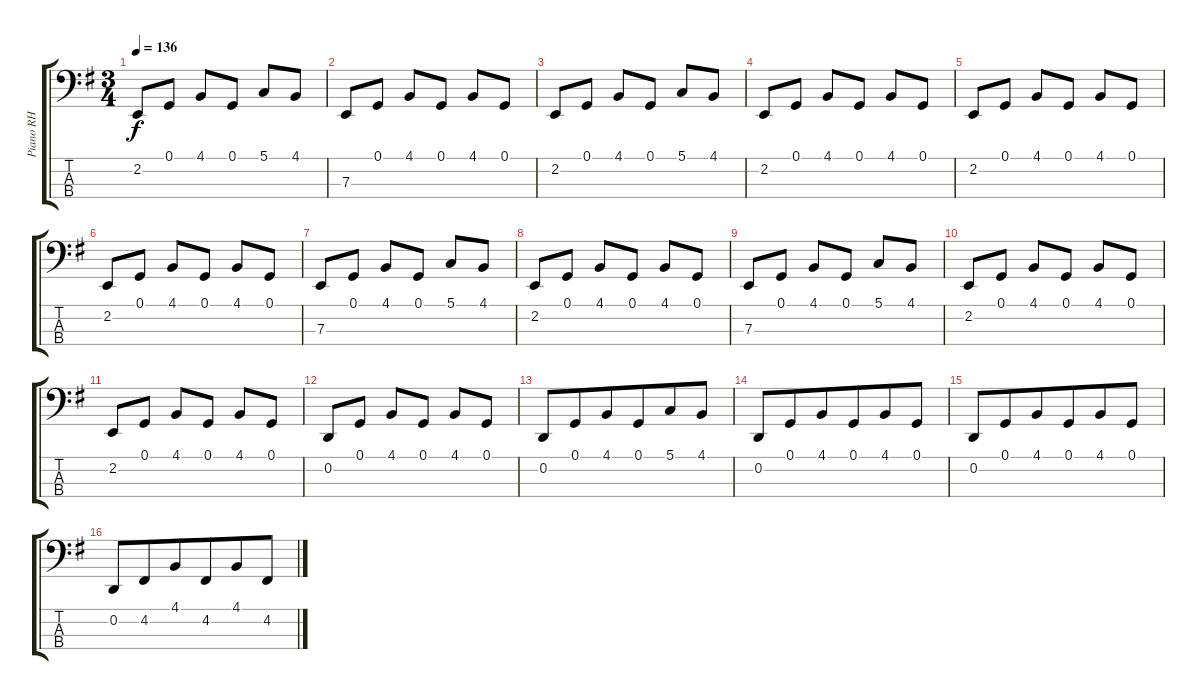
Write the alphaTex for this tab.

\track ("Piano RH" "Piano RH") {instrument acousticgrandpiano}
\staff {score tabs}
\tuning (G2 D2 A1 E1) {hide}
\ts (3 4)
\tempo 136
\clef f4
\ks g
2.2.8{dy f} 0.1.8 4.1.8 0.1.8 5.1.8 4.1.8 |
7.3.8 0.1.8 4.1.8 0.1.8 4.1.8 0.1.8 |
2.2.8 0.1.8 4.1.8 0.1.8 5.1.8 4.1.8 |
2.2.8 0.1.8 4.1.8 0.1.8 4.1.8 0.1.8 |
2.2.8 0.1.8 4.1.8 0.1.8 4.1.8 0.1.8 |
2.2.8 0.1.8 4.1.8 0.1.8 4.1.8 0.1.8 |
7.3.8 0.1.8 4.1.8 0.1.8 5.1.8 4.1.8 |
2.2.8 0.1.8 4.1.8 0.1.8 4.1.8 0.1.8 |
7.3.8 0.1.8 4.1.8 0.1.8 5.1.8 4.1.8 |
2.2.8 0.1.8 4.1.8 0.1.8 4.1.8 0.1.8 |
2.2.8 0.1.8 4.1.8 0.1.8 4.1.8 0.1.8 |
0.2.8 0.1.8 4.1.8 0.1.8 4.1.8 0.1.8 |
0.2.8 0.1.8{beam merge} 4.1.8 0.1.8{beam merge} 5.1.8 4.1.8 |
0.2.8 0.1.8{beam merge} 4.1.8 0.1.8{beam merge} 4.1.8 0.1.8 |
0.2.8 0.1.8{beam merge} 4.1.8 0.1.8{beam merge} 4.1.8 0.1.8 |
0.2.8 4.2.8{beam merge} 4.1.8 4.2.8{beam merge} 4.1.8 4.2.8
